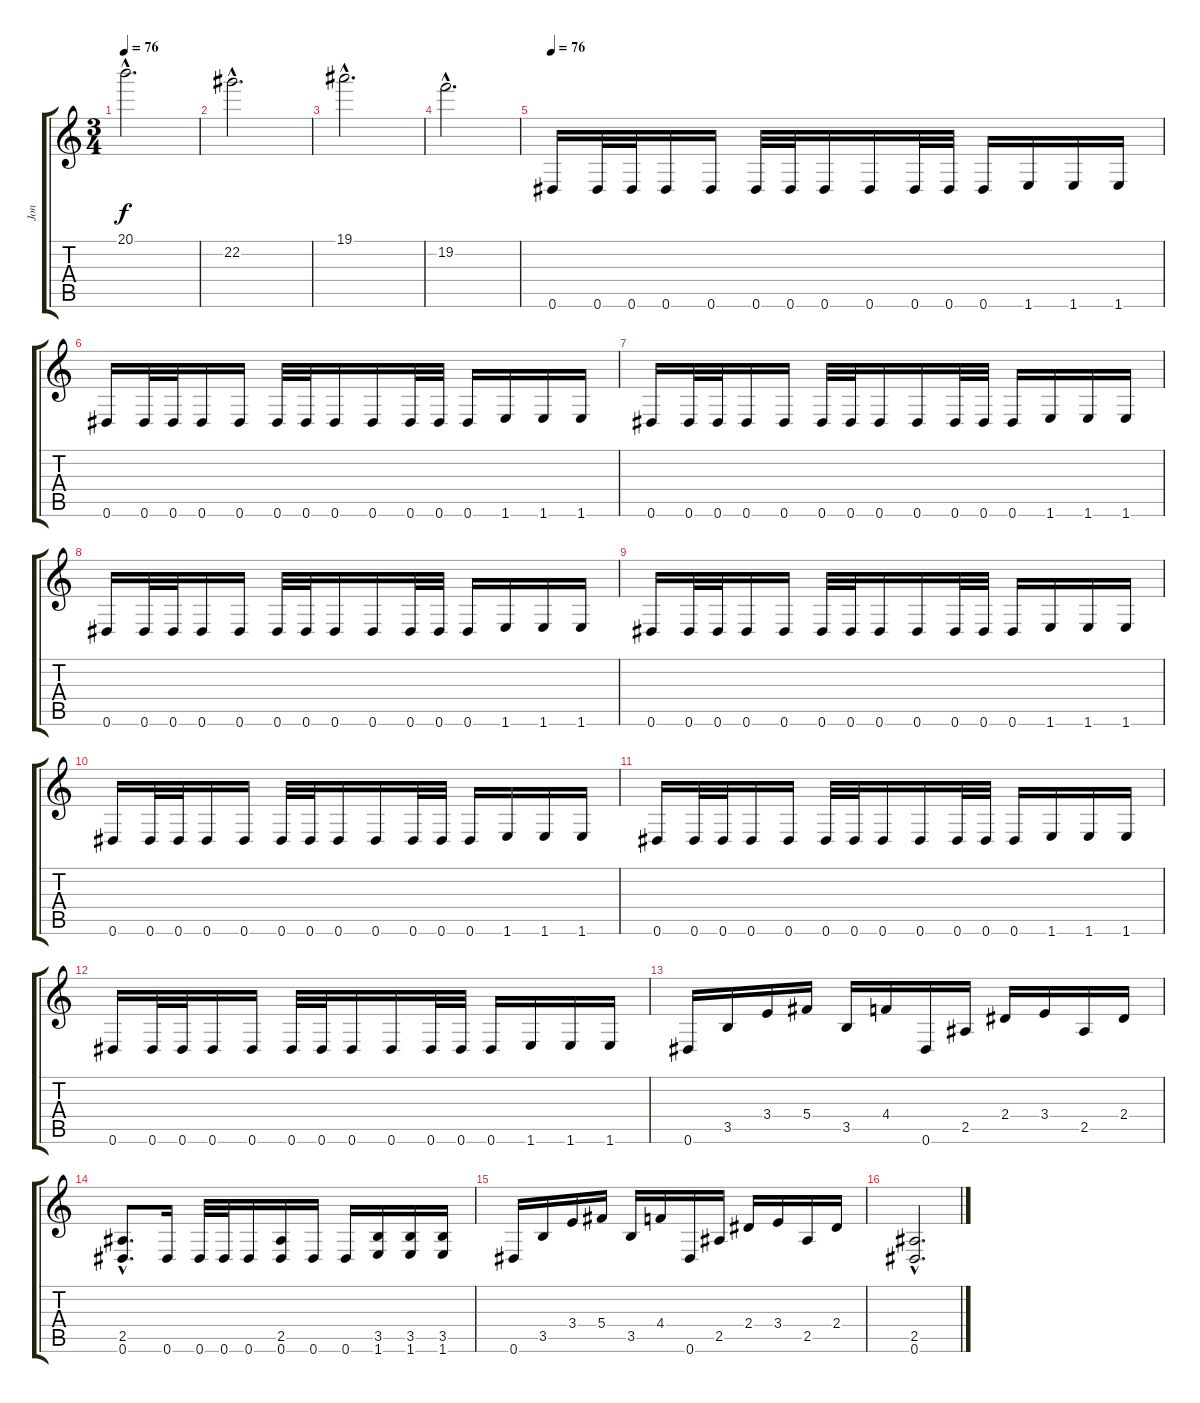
\track ("Jon" "Jon") {instrument distortionguitar}
\staff {score tabs}
\tuning (Eb4 Bb3 Gb3 Db3 Ab2 Eb2) {hide}
\ts (3 4)
\tempo 76
\clef g2
\ks c
20.1{hac}.2{d dy f} |
22.2{hac}.2{d} |
19.1{hac}.2{d} |
19.2{hac}.2{d} |
\tempo 76
0.6.16{instrument distortionguitar} 0.6.32 0.6.32 0.6.16 0.6.16 0.6.32 0.6.32 0.6.16 0.6.16 0.6.32 0.6.32 0.6.16 1.6.16 1.6.16 1.6.16 |
0.6.16 0.6.32 0.6.32 0.6.16 0.6.16 0.6.32 0.6.32 0.6.16 0.6.16 0.6.32 0.6.32 0.6.16 1.6.16 1.6.16 1.6.16 |
0.6.16 0.6.32 0.6.32 0.6.16 0.6.16 0.6.32 0.6.32 0.6.16 0.6.16 0.6.32 0.6.32 0.6.16 1.6.16 1.6.16 1.6.16 |
0.6.16 0.6.32 0.6.32 0.6.16 0.6.16 0.6.32 0.6.32 0.6.16 0.6.16 0.6.32 0.6.32 0.6.16 1.6.16 1.6.16 1.6.16 |
0.6.16 0.6.32 0.6.32 0.6.16 0.6.16 0.6.32 0.6.32 0.6.16 0.6.16 0.6.32 0.6.32 0.6.16 1.6.16 1.6.16 1.6.16 |
0.6.16 0.6.32 0.6.32 0.6.16 0.6.16 0.6.32 0.6.32 0.6.16 0.6.16 0.6.32 0.6.32 0.6.16 1.6.16 1.6.16 1.6.16 |
0.6.16 0.6.32 0.6.32 0.6.16 0.6.16 0.6.32 0.6.32 0.6.16 0.6.16 0.6.32 0.6.32 0.6.16 1.6.16 1.6.16 1.6.16 |
0.6.16 0.6.32 0.6.32 0.6.16 0.6.16 0.6.32 0.6.32 0.6.16 0.6.16 0.6.32 0.6.32 0.6.16 1.6.16 1.6.16 1.6.16 |
0.6.16 3.5.16 3.4.16 5.4.16 3.5.16 4.4.16 0.6.16 2.5.16 2.4.16 3.4.16 2.5.16 2.4.16 |
(2.5{hac} 0.6{hac}).8{d} 0.6.16 0.6.32 0.6.32 0.6.16 (2.5 0.6).16 0.6.16 0.6.16 (3.5 1.6).16 (3.5 1.6).16 (3.5 1.6).16 |
0.6.16 3.5.16 3.4.16 5.4.16 3.5.16 4.4.16 0.6.16 2.5.16 2.4.16 3.4.16 2.5.16 2.4.16 |
(2.5{hac} 0.6{hac}).2{d}
